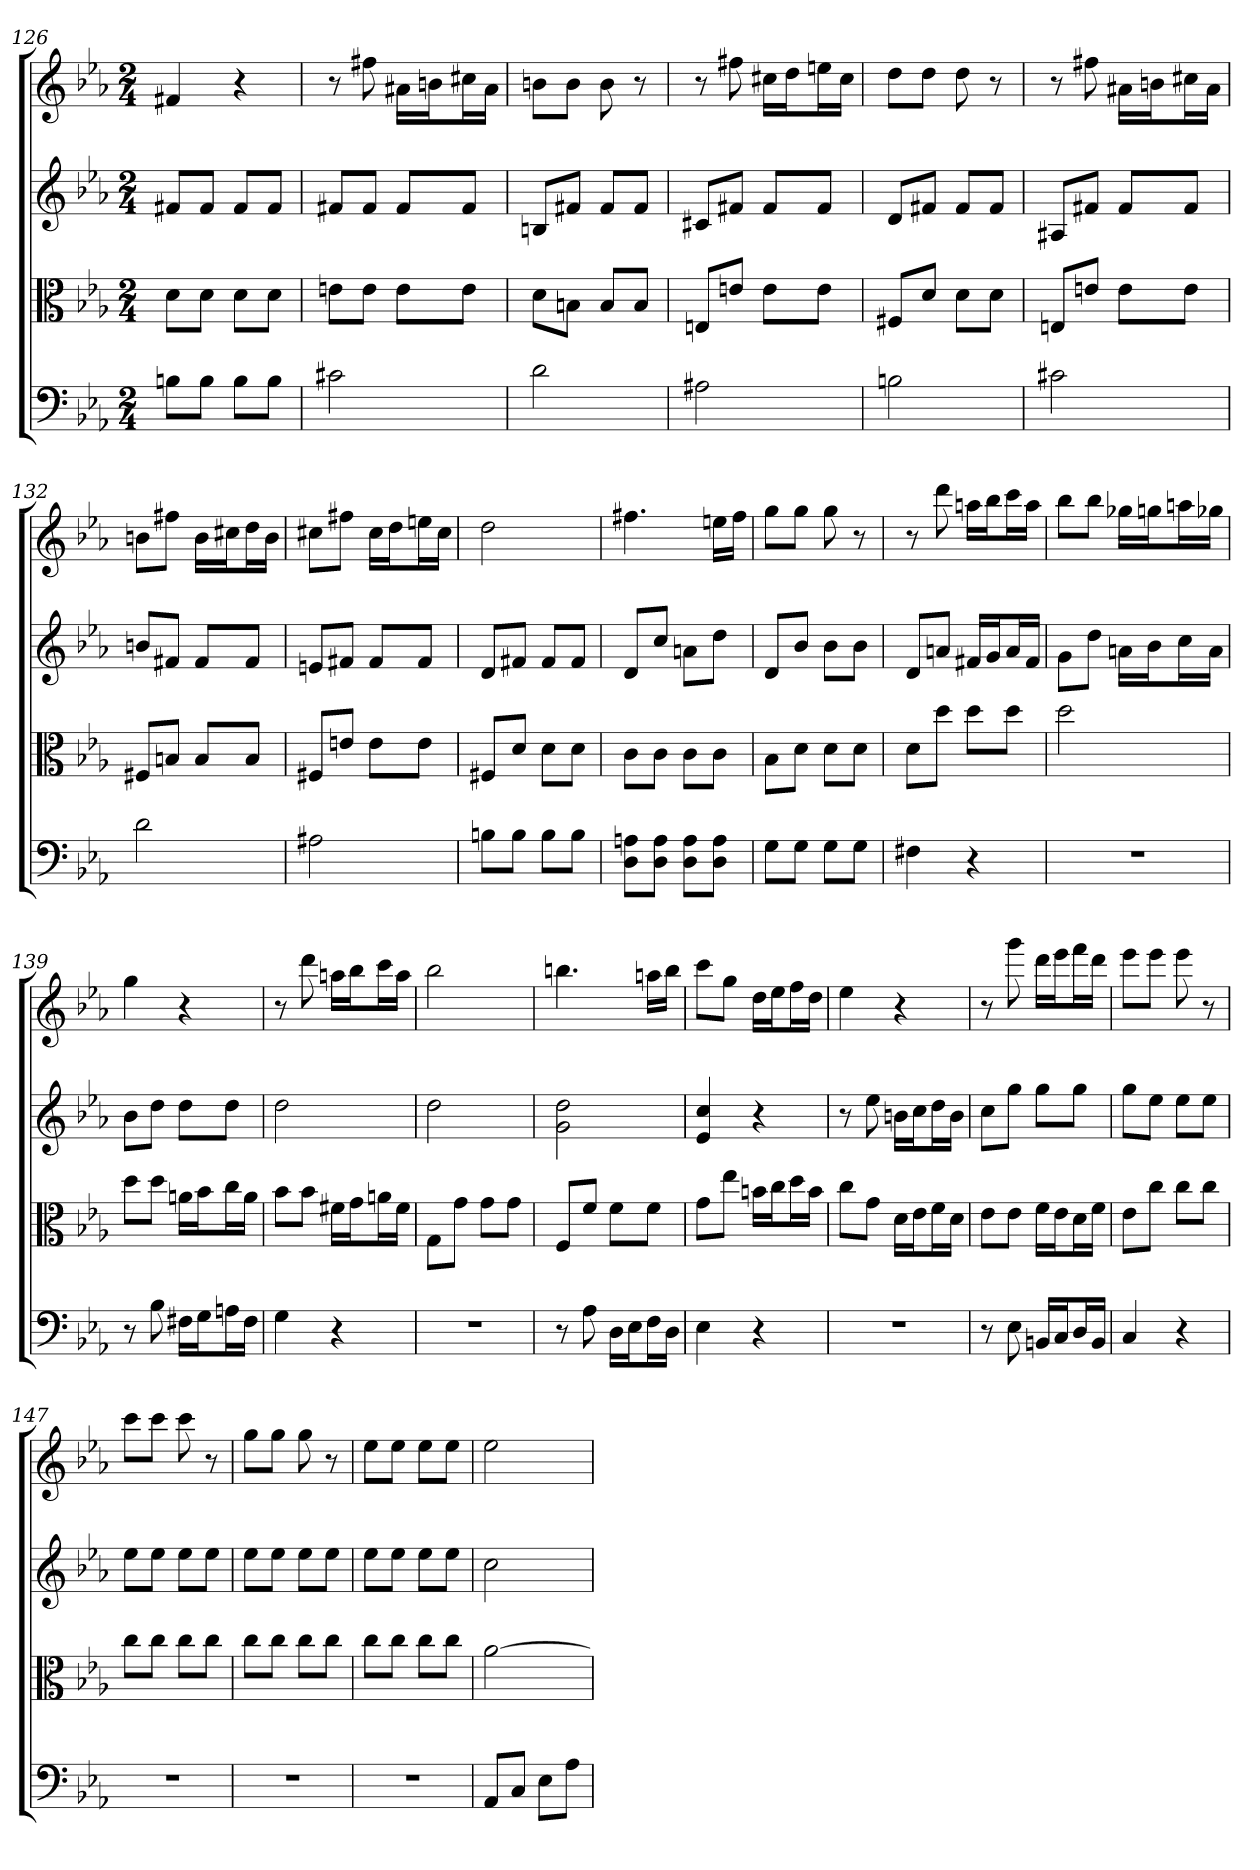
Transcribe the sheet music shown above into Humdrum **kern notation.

**kern	**kern	**kern	**kern
*part4	*part3	*part2	*part1
*staff4	*staff3	*staff2	*staff1
*clefF4	*clefC3	*	*
*k[b-e-a-]	*k[b-e-a-]	*k[b-e-a-]	*k[b-e-a-]
*E-:	*E-:	*E-:	*E-:
*M2/4	*M2/4	*M2/4	*M2/4
=126	=126	=126	=126
8Bn\L	8d\L	8f#XL	4f#X
8B\J	8d\J	8f#J	.
8B\L	8d\L	8f#L	4r
8B\J	8d\J	8f#J	.
=127	=127	=127	=127
2c#X	8en\L	8f#XL	8r
.	8e\J	8f#J	8ff#X
.	8e\L	8f#L	16a#XLL
.	.	.	16bnJ
.	8e\J	8f#J	16cc#XL
.	.	.	16a#JJ
=128	=128	=128	=128
2d	8d\L	8BnL	8bnL
.	8Bn\J	8f#XJ	8bJ
.	8B/L	8f#L	8b
.	8B/J	8f#J	8r
=129	=129	=129	=129
2A#X	8En/L	8c#XL	8r
.	8en/J	8f#XJ	8ff#X
.	8e\L	8f#L	16cc#XLL
.	.	.	16ddJ
.	8e\J	8f#J	16eenL
.	.	.	16cc#JJ
=130	=130	=130	=130
2Bn	8F#X/L	8dL	8ddL
.	8d/J	8f#XJ	8ddJ
.	8d\L	8f#L	8dd
.	8d\J	8f#J	8r
=131	=131	=131	=131
2c#X	8En/L	8A#XL	8r
.	8en/J	8f#XJ	8ff#X
.	8e\L	8f#L	16a#XLL
.	.	.	16bnJ
.	8e\J	8f#J	16cc#XL
.	.	.	16a#JJ
=132	=132	=132	=132
2d	8F#X/L	8bnL	8bnL
.	8Bn/J	8f#XJ	8ff#XJ
.	8B/L	8f#L	16bLL
.	.	.	16cc#XJ
.	8B/J	8f#J	16ddL
.	.	.	16bJJ
=133	=133	=133	=133
2A#X	8F#X/L	8enL	8cc#XL
.	8en/J	8f#XJ	8ff#XJ
.	8e\L	8f#L	16cc#LL
.	.	.	16ddJ
.	8e\J	8f#J	16eenL
.	.	.	16cc#JJ
=134	=134	=134	=134
8Bn\L	8F#X/L	8dL	2dd
8B\J	8d/J	8f#XJ	.
8B\L	8d\L	8f#L	.
8B\J	8d\J	8f#J	.
=135	=135	=135	=135
8D\ 8An\L	8c\L	8dL	4.ff#X
8D\ 8A\J	8c\J	8ccJ	.
8D\ 8A\L	8c\L	8anL	.
8D\ 8A\J	8c\J	8ddJ	16eenLL
.	.	.	16ff#JJ
=136	=136	=136	=136
8G\L	8B-\L	8dL	8ggL
8G\J	8d\J	8b-J	8ggJ
8G\L	8d\L	8b-L	8gg
8G\J	8d\J	8b-J	8r
=137	=137	=137	=137
4F#X	8d\L	8dL	8r
.	8dd\J	8anJ	8ddd
4r	8dd\L	16f#XLL	16aanLL
.	.	16gJ	16bb-J
.	8dd\J	16aL	16cccL
.	.	16f#JJ	16aaJJ
=138	=138	=138	=138
2r	2dd	8gL	8bb-L
.	.	8ddJ	8bb-J
.	.	16anLL	16gg-XLL
.	.	16b-J	16ggnJ
.	.	16ccL	16aanL
.	.	16aJJ	16gg-XJJ
=139	=139	=139	=139
8r	8dd\L	8b-L	4gg
8B-	8dd\J	8ddJ	.
16F#X\LL	16an\LL	8ddL	4r
16G\J	16b-\J	.	.
16An\L	16cc\L	8ddJ	.
16F#\JJ	16a\JJ	.	.
=140	=140	=140	=140
4G	8b-\L	2dd	8r
.	8b-\J	.	8ddd
4r	16f#X\LL	.	16aanLL
.	16g\J	.	16bb-J
.	16an\L	.	16cccL
.	16f#\JJ	.	16aaJJ
=141	=141	=141	=141
2r	8G\L	2dd	2bb-
.	8g\J	.	.
.	8g\L	.	.
.	8g\J	.	.
=142	=142	=142	=142
8r	8F/L	2g 2dd	4.bbn
8A-	8f/J	.	.
16D\LL	8f\L	.	.
16E-\J	.	.	.
16F\L	8f\J	.	16aanLL
16D\JJ	.	.	16bbJJ
=143	=143	=143	=143
4E-	8g\L	4e- 4cc	8cccL
.	8ee-\J	.	8ggJ
4r	16bn\LL	4r	16ddLL
.	16cc\J	.	16ee-J
.	16dd\L	.	16ffL
.	16b\JJ	.	16ddJJ
=144	=144	=144	=144
2r	8cc\L	8r	4ee-
.	8g\J	8ee-	.
.	16d\LL	16bnLL	4r
.	16e-\J	16ccJ	.
.	16f\L	16ddL	.
.	16d\JJ	16bJJ	.
=145	=145	=145	=145
8r	8e-\L	8ccL	8r
8E-	8e-\J	8ggJ	8ggg
16BBn/LL	16f\LL	8ggL	16dddLL
16C/J	16e-\J	.	16eee-J
16D/L	16d\L	8ggJ	16fffL
16BB/JJ	16f\JJ	.	16dddJJ
=146	=146	=146	=146
4C	8e-\L	8ggL	8eee-L
.	8cc\J	8ee-J	8eee-J
4r	8cc\L	8ee-L	8eee-
.	8cc\J	8ee-J	8r
=147	=147	=147	=147
2r	8cc\L	8ee-L	8cccL
.	8cc\J	8ee-J	8cccJ
.	8cc\L	8ee-L	8ccc
.	8cc\J	8ee-J	8r
=148	=148	=148	=148
2r	8cc\L	8ee-L	8ggL
.	8cc\J	8ee-J	8ggJ
.	8cc\L	8ee-L	8gg
.	8cc\J	8ee-J	8r
=149	=149	=149	=149
2r	8cc\L	8ee-L	8ee-L
.	8cc\J	8ee-J	8ee-J
.	8cc\L	8ee-L	8ee-L
.	8cc\J	8ee-J	8ee-J
=150	=150	=150	=150
8AA-/L	[2a-	2cc	2ee-
8C/J	.	.	.
8E-\L	.	.	.
8A-\J	.	.	.
=	=	=	=
*-	*-	*-	*-
